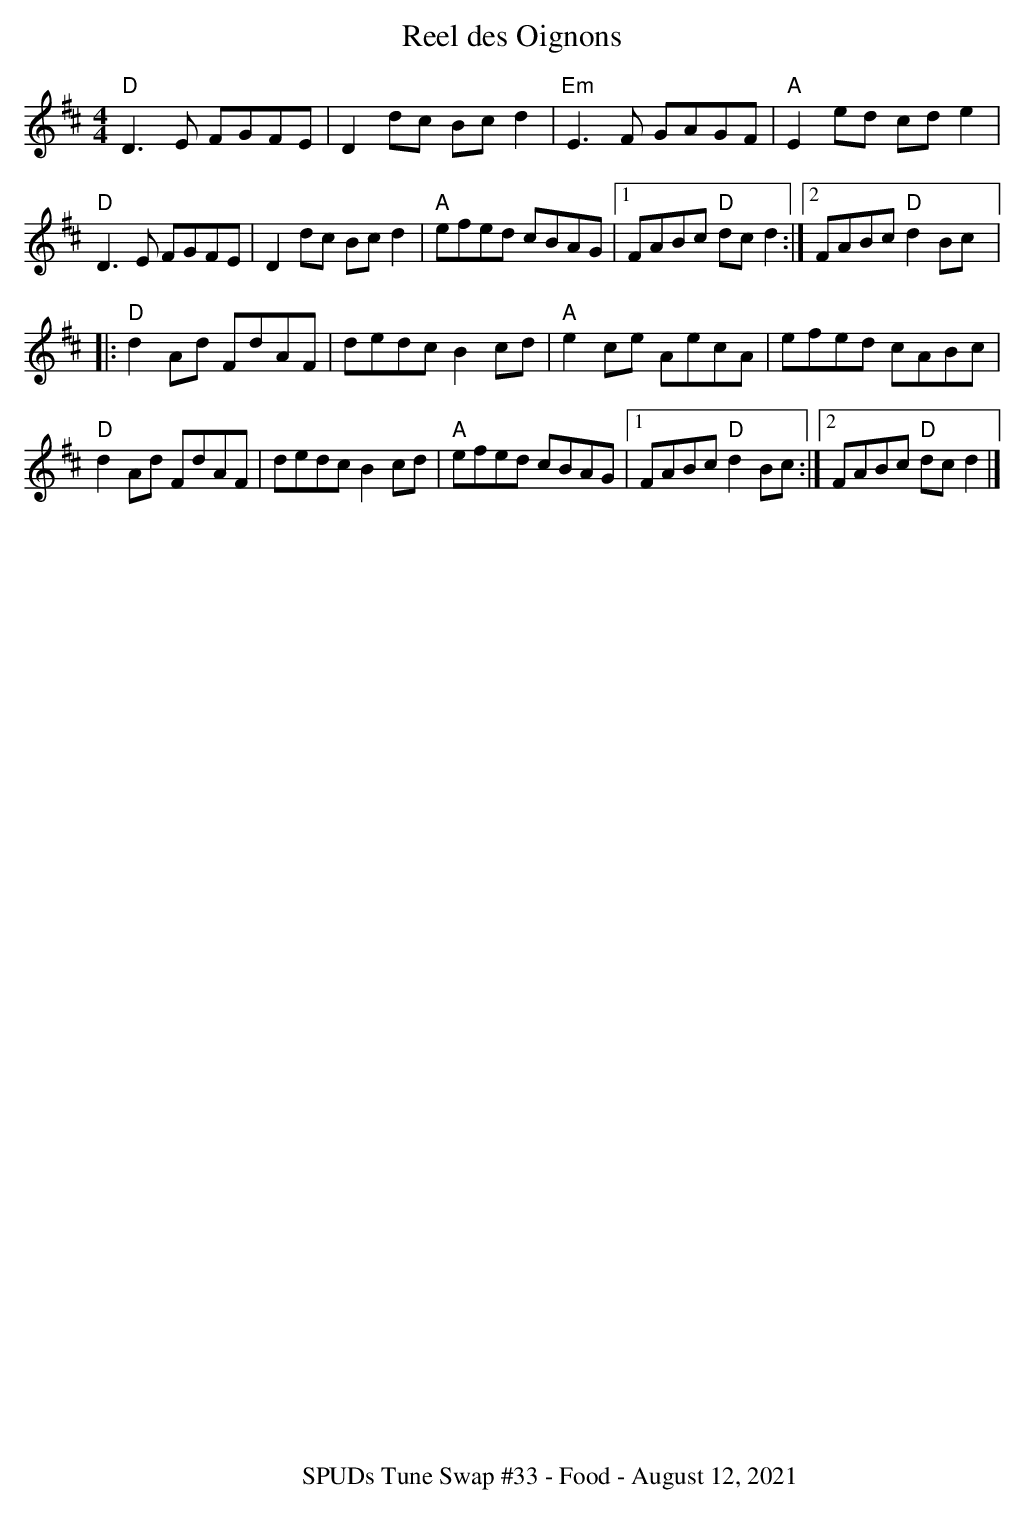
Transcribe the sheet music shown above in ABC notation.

X:1
T:Reel des Oignons
M:4/4
L:1/8
K:D
"D" D3E FGFE | D2dc Bcd2 | "Em" E3F GAGF | "A" E2ed cde2 |
"D" D3E FGFE | D2dc Bcd2 | "A" efed cBAG |1 FABc "D" dcd2 :|2 FABc "D" d2Bc |:
"D" d2Ad FdAF | dedc B2cd | "A" e2ce AecA | efed cABc |
"D" d2Ad FdAF | dedc B2cd | "A" efed cBAG |1 FABc "D" d2Bc :|2 FABc "D" dcd2 |]
